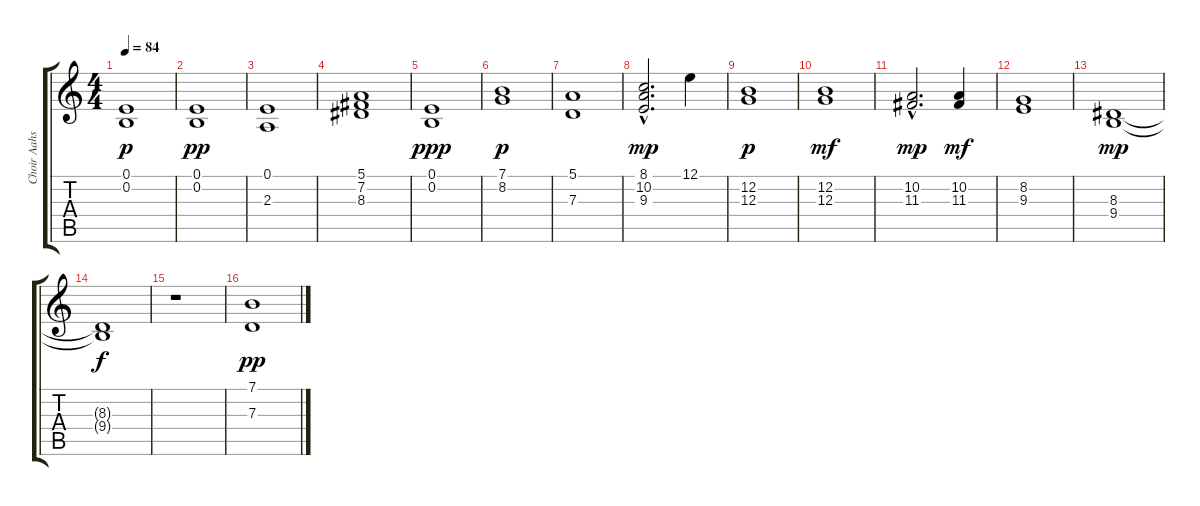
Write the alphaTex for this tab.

\track ("Choir Aahs" "Choir Aahs") {instrument choiraahs}
\staff {score tabs}
\tuning (E4 B3 G3 D3 A2 E2) {hide}
\ts (4 4)
\tempo 84
\clef g2
\ks c
(0.1 0.2).1{dy p} |
(0.1 0.2).1{dy pp} |
(0.1 2.3).1 |
(5.1 7.2 8.3).1 |
(0.1 0.2).1{dy ppp} |
(7.1 8.2).1{dy p} |
(5.1 7.3).1 |
(8.1 10.2 9.3{hac}).2{d dy mp volume 11} 12.1.4{volume 12} |
(12.2 12.3).1{dy p volume 12} |
(12.2 12.3).1{dy mf} |
(10.2{hac} 11.3{hac}).2{d dy mp} (10.2 11.3).4{dy mf} |
(8.2 9.3).1 |
(8.3 9.4).1{dy mp} |
(8.3{t} 9.4{t}).1{dy f} |
r.1 |
(7.1 7.3).1{dy pp volume 4}
